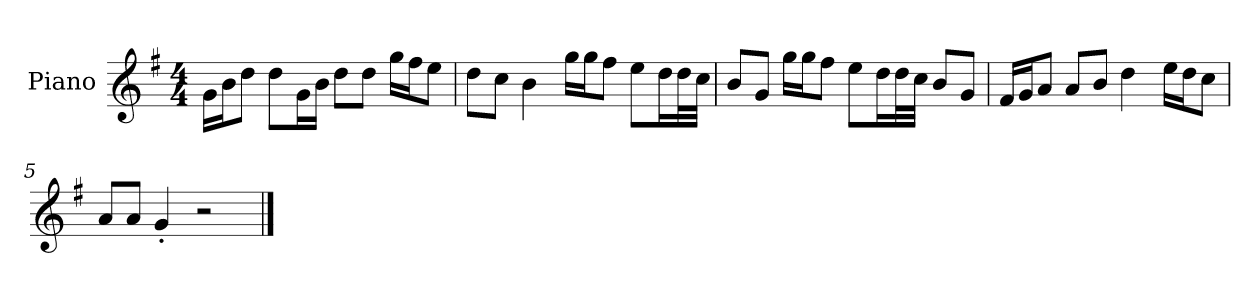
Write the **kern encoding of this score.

**kern
*part1
*staff1
*I"Piano
*I'P-no
*clefG2
*k[f#]
*M4/4
*MM90
=1
16g\LL
16b\J
8dd\J
8dd\L
16g\L
16b\JJ
8dd\L
8dd\J
16gg\LL
16ff#\J
8ee\J
=2
8dd\L
8cc\J
4b\
16gg\LL
16gg\J
8ff#\J
8ee\L
16dd\L
32dd\L
32cc\JJJ
=3
8b/L
8g/J
16gg\LL
16gg\J
8ff#\J
8ee\L
16dd\L
32dd\L
32cc\JJJ
8b/L
8g/J
=4
16f#/LL
16g/J
8a/J
8a/L
8b/J
4dd\
16ee\LL
16dd\J
8cc\J
!!LO:LB:g=z
=5
8a/L
8a/J
4g'/
2r
==
*-
